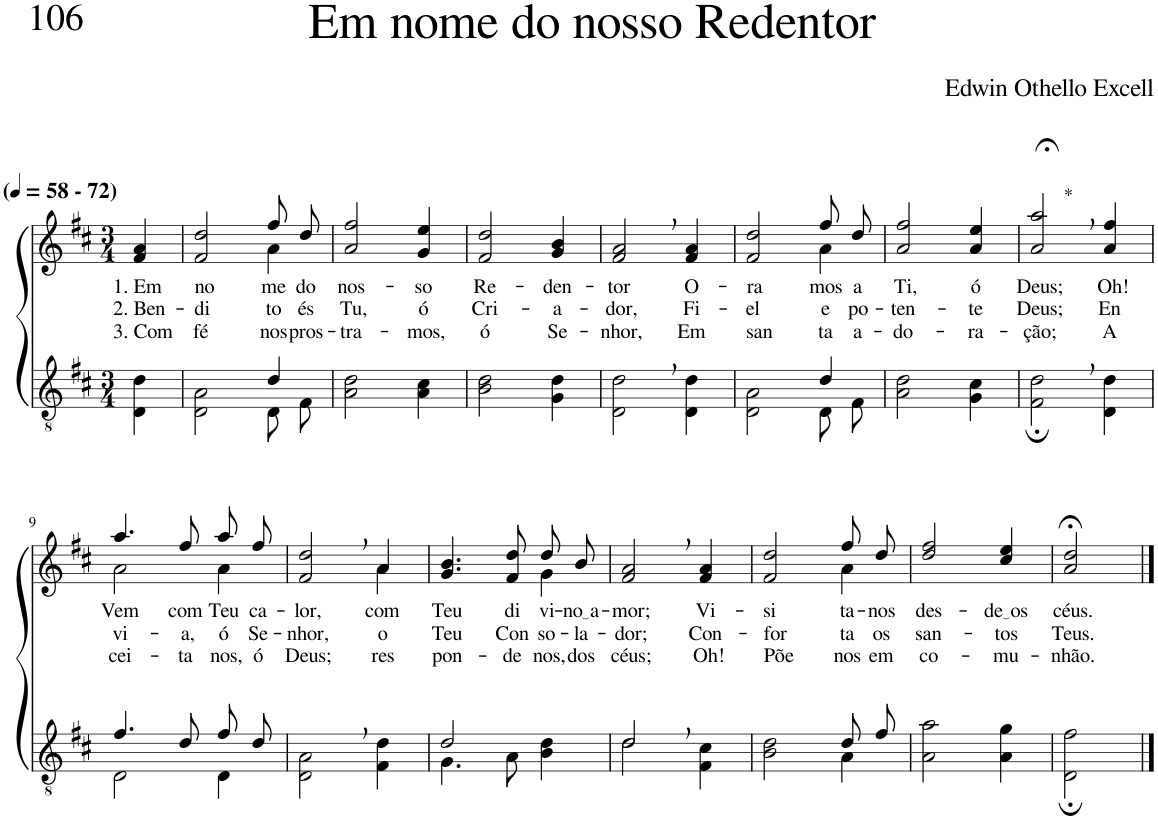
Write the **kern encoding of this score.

**kern	**kern	**text	**text	**text
*part2	*part1	*part1	*part1	*part1
*staff2	*staff1	*staff1	*staff1	*staff1
*I"Parte III e IV	*I"Parte I e II	*	*	*
*clefGv2	*clefG2	*	*	*
*Trd4c7	*Trd4c7	*	*	*
*k[f#c#]	*k[f#c#]	*	*	*
*M3/4	*M3/4	*	*	*
*MM58	*MM58	*	*	*
=1	=1	=1	=1	=1
!	!LO:TX:a:B:t=(	!	!	!
!	!LO:TX:a:B:t=- 72)	!	!	!
!	!	!LO:LY:b	!LO:LY:b	!LO:LY:b
4D\ 4d\	4f#/ 4a/	1. Em	2. Ben-	3. Com
=2	=2	=2	=2	=2
*^	*	*	*	*
!	!	!	!LO:LY:b	!LO:LY:b	!LO:LY:b
*	*	*^	*	*	*
2ryy	2D\ 2A\	2f#/ 2dd/	2ryy	no-	-di-	fé
!	!	!	!	!LO:LY:b	!LO:LY:b	!LO:LY:b
4d/	8D\L	8ff#/L	4a\	-me	-to	nos
!	!	!	!	!LO:LY:b	!LO:LY:b	!LO:LY:b
.	8F#\J	8dd/J	.	do	és	pros-
*	*	*v	*v	*	*	*
=3	=3	=3	=3	=3	=3
!	!	!	!LO:LY:b	!LO:LY:b	!LO:LY:b
*v	*v	*	*	*	*
2A\ 2d\	2a/ 2ff#/	nos-	Tu,	-tra-
!	!	!LO:LY:b	!LO:LY:b	!LO:LY:b
4A\ 4c#\	4g/ 4ee/	-so	ó	-mos,
=4	=4	=4	=4	=4
!	!	!LO:LY:b	!LO:LY:b	!LO:LY:b
2B\ 2d\	2f#/ 2dd/	Re-	Cri-	ó
!	!	!LO:LY:b	!LO:LY:b	!LO:LY:b
4G\ 4d\	4g/ 4b/	-den-	-a-	Se-
=5	=5	=5	=5	=5
!	!	!LO:LY:b	!LO:LY:b	!LO:LY:b
2D\, 2d\,	2f#/, 2a/,	-tor	-dor,	-nhor,
!	!	!LO:LY:b	!LO:LY:b	!LO:LY:b
4D\ 4d\	4f#/ 4a/	O-	Fi-	Em
=6	=6	=6	=6	=6
*^	*	*	*	*
!	!	!	!LO:LY:b	!LO:LY:b	!LO:LY:b
*	*	*^	*	*	*
2ryy	2D\ 2A\	2f#/ 2dd/	2ryy	-ra-	-el	san-
!	!	!	!	!LO:LY:b	!LO:LY:b	!LO:LY:b
4d/	8D\L	8ff#/L	4a\	-mos	e	-ta
!	!	!	!	!LO:LY:b	!LO:LY:b	!LO:LY:b
.	8F#\J	8dd/J	.	a	po-	a-
*	*	*v	*v	*	*	*
=7	=7	=7	=7	=7	=7
!	!	!	!LO:LY:b	!LO:LY:b	!LO:LY:b
*v	*v	*	*	*	*
2A\ 2d\	2a/ 2ff#/	Ti,	-ten-	-do-
!	!	!LO:LY:b	!LO:LY:b	!LO:LY:b
4G\ 4c#\	4a/ 4ee/	ó	-te	-ra-
=8	=8	=8	=8	=8
!	!LO:TX:a:t=*	!	!	!
!	!	!LO:LY:b	!LO:LY:b	!LO:LY:b
2F#\;, 2d\;,	2a/;<, 2aa/;<,	Deus;	Deus;	-ção;
!	!	!LO:LY:b	!LO:LY:b	!LO:LY:b
4D\ 4d\	4a/ 4ff#/	Oh!	En-	A-
!!LO:LB:g=z
=9	=9	=9	=9	=9
*^	*^	*	*	*
!	!	!	!	!LO:LY:b	!LO:LY:b	!LO:LY:b
4.f#/	2D\	4.aa/	2a\	Vem	-vi-	-cei-
!	!	!	!	!LO:LY:b	!LO:LY:b	!LO:LY:b
8d/	.	8ff#/	.	com	-a,	-ta-
!	!	!	!	!LO:LY:b	!LO:LY:b	!LO:LY:b
8f#/L	4D\	8aa/L	4a\	Teu	ó	-nos,
!	!	!	!	!LO:LY:b	!LO:LY:b	!LO:LY:b
8d/J	.	8ff#/J	.	ca-	Se-	ó
*v	*v	*	*	*	*	*
=10	=10	=10	=10	=10	=10
!	!	!	!LO:LY:b	!LO:LY:b	!LO:LY:b
2D\, 2A\,	2f#/, 2dd/,	2ryy	-lor,	-nhor,	Deus;
!	!	!	!LO:LY:b	!LO:LY:b	!LO:LY:b
4F#\ 4d\	4a/	4a\	com	o	res-
=11	=11	=11	=11	=11	=11
*^	*	*	*	*	*
!	!	!	!	!LO:LY:b	!LO:LY:b	!LO:LY:b
2d/	4.G\	4.g/ 4.b/	2ryy	Teu	Teu	-pon-
!	!	!	!	!LO:LY:b	!LO:LY:b	!LO:LY:b
.	8A\	8f#/ 8dd/	.	di-	Con-	-de-
!	!	!	!	!LO:LY:b	!LO:LY:b	!LO:LY:b
4ryy	4B\ 4d\	8dd/L	4g\	-vi-	so-	-nos,
!	!	!	!	!LO:LY:b	!LO:LY:b	!LO:LY:b
.	.	8b/J	.	no a	-la-	dos
*	*	*v	*v	*	*	*
=12	=12	=12	=12	=12	=12
!	!	!	!LO:LY:b	!LO:LY:b	!LO:LY:b
2d,/	2d\	2f#/, 2a/,	-mor;	-dor;	céus;
!	!	!	!LO:LY:b	!LO:LY:b	!LO:LY:b
4ryy	4F#\ 4c#\	4f#/ 4a/	Vi-	Con-	Oh!
=13	=13	=13	=13	=13	=13
!	!	!	!LO:LY:b	!LO:LY:b	!LO:LY:b
*	*	*^	*	*	*
2ryy	2B\ 2d\	2f#/ 2dd/	2ryy	-si-	-for-	Põe-
!	!	!	!	!LO:LY:b	!LO:LY:b	!LO:LY:b
8d/L	4A\	8ff#/L	4a\	-ta-	-ta	-nos
!	!	!	!	!LO:LY:b	!LO:LY:b	!LO:LY:b
8f#/J	.	8dd/J	.	-nos	os	em
*v	*v	*	*	*	*	*
*	*v	*v	*	*	*
=14	=14	=14	=14	=14
!	!	!LO:LY:b	!LO:LY:b	!LO:LY:b
2A\ 2a\	2dd/ 2ff#/	des-	san-	co-
!	!	!LO:LY:b	!LO:LY:b	!LO:LY:b
4A\ 4g\	4cc#/ 4ee/	de os	-tos	-mu-
=15	=15	=15	=15	=15
!	!	!LO:LY:b	!LO:LY:b	!LO:LY:b
2D\; 2f#\;	2a/;< 2dd/;<	céus.	Teus.	-nhão.
==	==	==	==	==
*-	*-	*-	*-	*-
